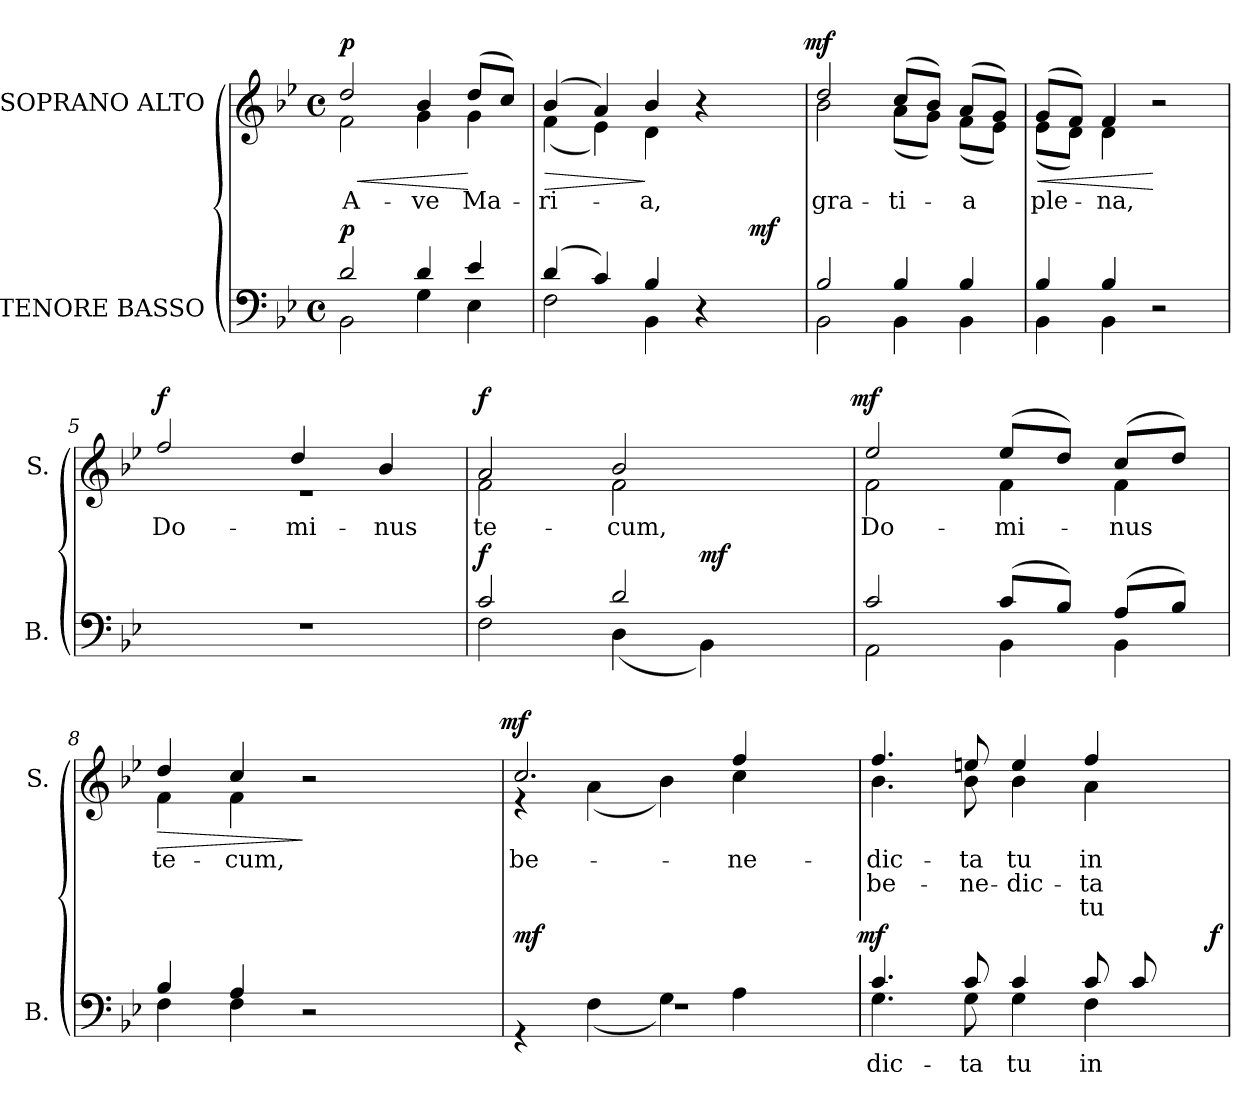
**kern	**text	**dynam	**kern	**text	**text	**text	**dynam
*part2	*part2	*part2	*part1	*part1	*part1	*part1	*part1
*staff2	*staff2	*staff2	*staff1	*staff1	*staff1	*staff1	*staff1
*I"TENORE BASSO	*	*	*I"SOPRANO ALTO	*	*	*	*
*I'B.	*	*	*I'S.	*	*	*	*
!!LO:PB:g=z
*clefF4	*	*	*clefG2	*	*	*	*
*k[b-e-]	*	*	*k[b-e-]	*	*	*	*
*B-:	*	*	*B-:	*	*	*	*
*M4/4	*	*	*M4/4	*	*	*	*
*met(c)	*	*	*met(c)	*	*	*	*
*MM60	*	*	*MM60	*	*	*	*
=1	=1	=1	=1	=1	=1	=1	=1
*^	*	*	*	*	*	*	*
!	!	!	!	!LO:TX:a:B:t=Adagio	!	!	!	!
!	!	!	!	!	!LO:LY:b:color=#000000	!	!	!LO:HP:b
*	*	*	*	*^	*	*	*	*
2di/	2BB-i\	.	p	2ddi/	2fi\	A-	.	.	< p
!	!	!	!	!	!	!LO:LY:b:color=#000000	!	!	!
4di/	4Gi\	.	.	4b-i/	4gi\	-ve	.	.	.
!	!	!	!	!	!	!LO:LY:b:color=#000000	!	!	!
4e-i/	4E-i\	.	.	(8ddi/L	4gi\	Ma-	.	.	[
.	.	.	.	8cci/J)	.	.	.	.	.
*	*	*	*	*v	*v	*	*	*	*
=2	=2	=2	=2	=2	=2	=2	=2	=2
!	!	!	!	!	!LO:LY:b:color=#000000	!	!	!LO:HP:b
*	*^	*	*	*^	*	*	*	*
*	*	*	*	*	*	*^	*	*	*	*
(4di/	2Fi\	2ryy	.	.	(4b-i/	(4fi\	2ryy	-ri-	.	.	>
4ci/)	.	.	.	.	4ai/)	4e-i\)	.	.	.	.	.
!	!	!	!	!	!	!	!	!LO:LY:b:color=#000000	!	!	!
4B-i/	4BB-i\	4ryy	.	.	4b-i/	4di\	4ryy	-a,	.	.	]
4r	4ryy	16ryy	.	.	4r	4ryy	8ryy	.	.	.	.
.	.	32ryy	.	.	.	.	.	.	.	.	.
.	.	64ryy	.	.	.	.	.	.	.	.	.
.	.	128...ryy	.	.	.	.	.	.	.	.	.
.	.	8ryy	.	mf	.	.	.	.	.	.	.
.	.	.	.	.	.	.	16ryy	.	.	.	.
.	.	.	.	.	.	.	32ryy	.	.	.	.
.	.	.	.	.	.	.	64ryy	.	.	.	.
.	.	.	.	.	.	.	128...ryy	.	.	.	.
.	.	1024ryy	.	.	.	.	1024ryy	.	.	.	mf
*	*v	*v	*	*	*	*	*	*	*	*	*
*	*	*	*	*v	*v	*v	*	*	*	*
=3	=3	=3	=3	=3	=3	=3	=3	=3
*	*^	*	*	*^	*	*	*	*
*	*	*	*	*	*	*^	*	*	*	*
!	!	!	!	!	!	!	!	!LO:LY:b:color=#000000	!	!	!
*	*v	*v	*	*	*	*	*	*	*	*	*
*	*	*	*	*	*v	*v	*	*	*	*
2B-i/	2BB-i\	.	.	2ddi/	2b-i\	gra-	.	.	.
!	!	!	!	!	!	!LO:LY:b:color=#000000	!	!	!
4B-i/	4BB-i\	.	.	(8cci/L	(8ai\L	-ti-	.	.	.
.	.	.	.	8b-i/J)	8gi\J)	.	.	.	.
!	!	!	!	!	!	!LO:LY:b:color=#000000	!	!	!
4B-i/	4BB-i\	.	.	(8ai/L	(8fi\L	-a	.	.	.
.	.	.	.	8gi/J)	8e-i\J)	.	.	.	.
=4	=4	=4	=4	=4	=4	=4	=4	=4	=4
!	!	!	!	!	!	!LO:LY:b:color=#000000	!	!	!LO:HP:b
4B-i/	4BB-i\	.	.	(8gi/L	(8e-i\L	ple-	.	.	<
.	.	.	.	8fi/J)	8di\J)	.	.	.	.
!	!	!	!	!	!	!LO:LY:b:color=#000000	!	!	!
4B-i/	4BB-i\	.	.	4fi/	4di\	-na,	.	.	.
2r	2ryy	.	.	2r	2ryy	.	.	.	[
*v	*v	*	*	*	*	*	*	*	*
=5	=5	=5	=5	=5	=5	=5	=5	=5
*^	*	*	*	*	*	*	*	*
!	!	!	!	!	!	!LO:LY:b:color=#000000	!	!	!
*v	*v	*	*	*	*	*	*	*	*
1r	.	.	2ffi/	1r	Do-	.	.	f
!	!	!	!	!	!LO:LY:b:color=#000000	!	!	!
.	.	.	4ddi/	.	-mi-	.	.	.
!	!	!	!	!	!LO:LY:b:color=#000000	!	!	!
.	.	.	4b-i/	.	-nus	.	.	.
*	*	*	*v	*v	*	*	*	*
!!LO:LB:g=z
=6	=6	=6	=6	=6	=6	=6	=6
*^	*	*	*	*	*	*	*
!	!	!	!	!	!LO:LY:b:color=#000000	!	!	!
*	*	*	*	*^	*	*	*	*
*	*	*	*	*	*^	*	*	*	*
2ci/	2Fi\	.	f	2ai/	2fi\	2ryy	te-	.	.	f
!	!	!	!	!	!	!	!LO:LY:b:color=#000000	!	!	!
2di/	(4Di\	.	.	2b-i/	2fi\	4ryy	-cum,	.	.	.
.	4BB-i\)	.	mf	.	.	8ryy	.	.	.	.
.	.	.	.	.	.	16ryy	.	.	.	.
.	.	.	.	.	.	32ryy	.	.	.	.
.	.	.	.	.	.	64ryy	.	.	.	.
.	.	.	.	.	.	128...ryy	.	.	.	.
.	.	.	.	.	.	1024ryy	.	.	.	mf
*	*	*	*	*v	*v	*v	*	*	*	*
=7	=7	=7	=7	=7	=7	=7	=7	=7
*	*	*	*	*^	*	*	*	*
*	*	*	*	*	*^	*	*	*	*
!	!	!	!	!	!	!	!LO:LY:b:color=#000000	!	!	!
*	*	*	*	*	*v	*v	*	*	*	*
2ci/	2AAi\	.	.	2ee-i/	2fi\	Do-	.	.	.
!	!	!	!	!	!	!LO:LY:b:color=#000000	!	!	!
(8ci/L	4BB-i\	.	.	(8ee-i/L	4fi\	-mi-	.	.	.
8B-i/J)	.	.	.	8ddi/J)	.	.	.	.	.
!	!	!	!	!	!	!LO:LY:b:color=#000000	!	!	!
(8Ai/L	4BB-i\	.	.	(8cci/L	4fi\	-nus	.	.	.
8B-i/J)	.	.	.	8ddi/J)	.	.	.	.	.
*	*	*	*	*v	*v	*	*	*	*
=8	=8	=8	=8	=8	=8	=8	=8	=8
!	!	!	!	!	!LO:LY:b:color=#000000	!	!	!LO:HP:b
*	*	*	*	*^	*	*	*	*
*	*	*	*	*	*^	*	*	*	*
4B-i/	4Fi\	.	.	4ddi/	4fi\	2ryy	te-	.	.	>
!	!	!	!	!	!	!	!LO:LY:b:color=#000000	!	!	!
4Ai/	4Fi\	.	.	4cci/	4fi\	.	-cum,	.	.	.
2r	2ryy	.	.	2r	2ryy	4ryy	.	.	.	]
.	.	.	.	.	.	8ryy	.	.	.	.
.	.	.	.	.	.	16ryy	.	.	.	.
.	.	.	.	.	.	32ryy	.	.	.	.
.	.	.	.	.	.	64ryy	.	.	.	.
.	.	.	.	.	.	128...ryy	.	.	.	.
.	.	.	.	.	.	1024ryy	.	.	.	mf
*	*	*	*	*v	*v	*v	*	*	*	*
=9	=9	=9	=9	=9	=9	=9	=9	=9
*	*	*	*	*^	*	*	*	*
*	*	*	*	*	*^	*	*	*	*
!	!	!	!	!	!	!	!LO:LY:b:color=#000000	!	!	!
*	*^	*	*	*	*v	*v	*	*	*	*
1r	4r	2ryy	.	mf	2.cci/	4r	be-	.	.	.
.	(4Fi\	.	.	.	.	(4ai\	.	.	.	.
.	4Gi\)	4ryy	.	.	.	4b-i\)	.	.	.	.
!	!	!	!	!	!	!	!LO:LY:b:color=#000000	!	!	!
.	4Ai\	8ryy	.	.	4ffi/	4cci\	-ne-	.	.	.
.	.	16ryy	.	.	.	.	.	.	.	.
.	.	32ryy	.	.	.	.	.	.	.	.
.	.	64ryy	.	.	.	.	.	.	.	.
.	.	128...ryy	.	.	.	.	.	.	.	.
.	.	1024ryy	.	mf	.	.	.	.	.	.
=10	=10	=10	=10	=10	=10	=10	=10	=10	=10	=10
!	!	!	!LO:LY:b:color=#000000	!	!	!	!	!	!	!
!	!	!	!	!	!	!	!LO:LY:b:color=#000000	!LO:LY:b:color=#000000	!	!
4.ci/	4.Gi\	2ryy	-dic-	.	4.ffi/	4.b-i\	-dic-	be-	.	.
!	!	!	!LO:LY:b:color=#000000	!	!	!	!	!	!	!
!	!	!	!	!	!	!	!LO:LY:b:color=#000000	!LO:LY:b:color=#000000	!	!
8ci/	8Gi\	.	-ta	.	8eeni/	8b-i\	-ta	-ne-	.	.
!	!	!	!LO:LY:b:color=#000000	!	!	!	!	!	!	!
!	!	!	!	!	!	!	!LO:LY:b:color=#000000	!LO:LY:b:color=#000000	!	!
4ci/	4Gi\	4ryy	tu	.	4eei/	4b-i\	tu	-dic-	.	.
!	!	!	!LO:LY:b:color=#000000	!	!	!	!	!	!	!
!	!	!	!	!	!	!	!LO:LY:b:color=#000000	!LO:LY:b:color=#000000	!LO:LY:b:color=#000000	!
8ci/	4Fi\	8ryy	in	.	4ffi/	4ai\	in	-ta	tu	.
8ci/	.	16ryy	.	.	.	.	.	.	.	.
.	.	32ryy	.	.	.	.	.	.	.	.
.	.	64ryy	.	.	.	.	.	.	.	.
.	.	128...ryy	.	.	.	.	.	.	.	.
.	.	1024ryy	.	f	.	.	.	.	.	.
*v	*v	*v	*	*	*	*	*	*	*	*
*	*	*	*v	*v	*	*	*	*
=	=	=	=	=	=	=	=
*-	*-	*-	*-	*-	*-	*-	*-
